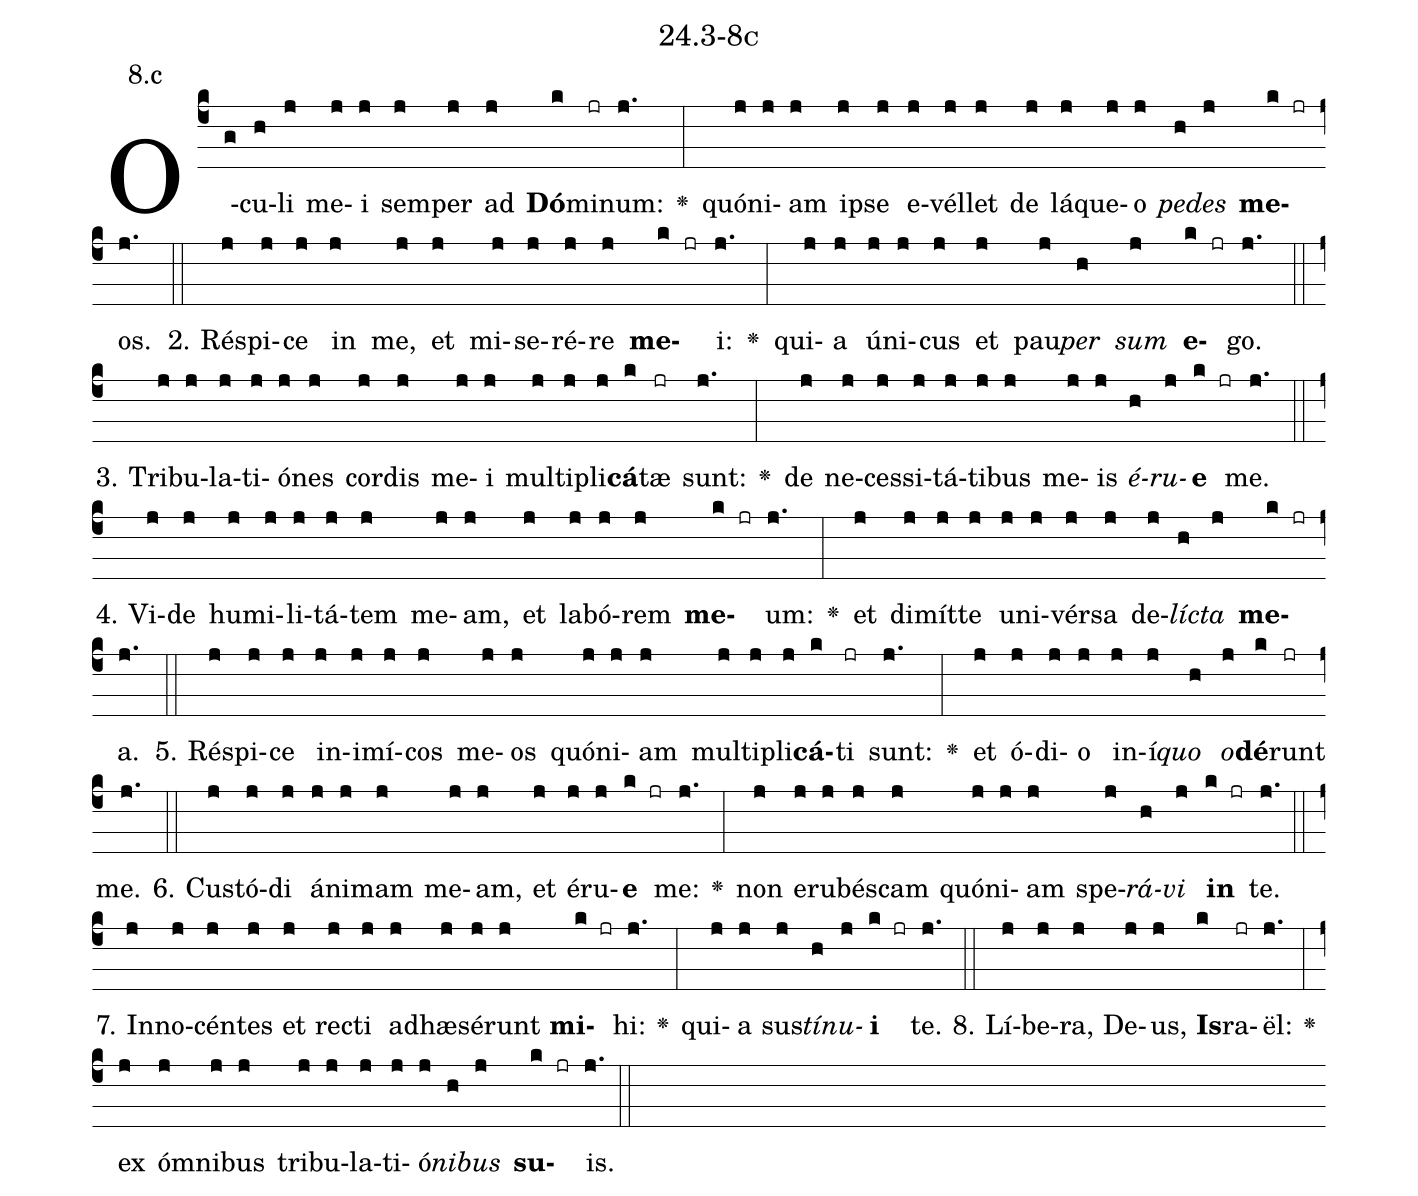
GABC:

name: 24.3-8c;
annotation: 8.c;
%%
(c4)O(g)cu(h)li(j) me(j)i(j) sem(j)per(j) ad(j) <b>Dó</b>(k)mi(jr)num:(j.) <v>\greheightstar</v>(:) quón(j)i(j)am(j) ip(j)se(j) e(j)vél(j)let(j) de(j) lá(j)que(j)o(j) <i>pe</i>(h)<i>des</i>(j) <b>me</b>(k jr)os.(j.) (::)
2. Ré(j)spi(j)ce(j) in(j) me,(j) et(j) mi(j)se(j)ré(j)re(j) <b>me</b>(k jr)i:(j.) <v>\greheightstar</v>(:) qui(j)a(j) ú(j)ni(j)cus(j) et(j) pau(j)<i>per</i>(h) <i>sum</i>(j) <b>e</b>(k jr)go.(j.) (::)
3. Tri(j)bu(j)la(j)ti(j)ó(j)nes(j) cor(j)dis(j) me(j)i(j) mul(j)ti(j)pli(j)<b>cá</b>(k)tæ(jr) sunt:(j.) <v>\greheightstar</v>(:) de(j) ne(j)ces(j)si(j)tá(j)ti(j)bus(j) me(j)is(j) <i>é</i>(h)<i>ru</i>(j)<b>e</b>(k jr) me.(j.) (::)
4. Vi(j)de(j) hu(j)mi(j)li(j)tá(j)tem(j) me(j)am,(j) et(j) la(j)bó(j)rem(j) <b>me</b>(k jr)um:(j.) <v>\greheightstar</v>(:) et(j) di(j)mít(j)te(j) u(j)ni(j)vér(j)sa(j) de(j)<i>líc</i>(h)<i>ta</i>(j) <b>me</b>(k jr)a.(j.) (::)
5. Ré(j)spi(j)ce(j) in(j)i(j)mí(j)cos(j) me(j)os(j) quón(j)i(j)am(j) mul(j)ti(j)pli(j)<b>cá</b>(k)ti(jr) sunt:(j.) <v>\greheightstar</v>(:) et(j) ó(j)di(j)o(j) in(j)í(j)<i>quo</i>(h) <i>o</i>(j)<b>dé</b>(k)runt(jr) me.(j.) (::)
6. Cus(j)tó(j)di(j) á(j)ni(j)mam(j) me(j)am,(j) et(j) é(j)ru(j)<b>e</b>(k jr) me:(j.) <v>\greheightstar</v>(:) non(j) e(j)ru(j)bés(j)cam(j) quón(j)i(j)am(j) spe(j)<i>rá</i>(h)<i>vi</i>(j) <b>in</b>(k jr) te.(j.) (::)
7. In(j)no(j)cén(j)tes(j) et(j) rec(j)ti(j) ad(j)hæ(j)sé(j)runt(j) <b>mi</b>(k jr)hi:(j.) <v>\greheightstar</v>(:) qui(j)a(j) sus(j)<i>tí</i>(h)<i>nu</i>(j)<b>i</b>(k jr) te.(j.) (::)
8. Lí(j)be(j)ra,(j) De(j)us,(j) <b>Is</b>(k)ra(jr)ël:(j.) <v>\greheightstar</v>(:) ex(j) óm(j)ni(j)bus(j) tri(j)bu(j)la(j)ti(j)ó(j)<i>ni</i>(h)<i>bus</i>(j) <b>su</b>(k jr)is.(j.) (::)
